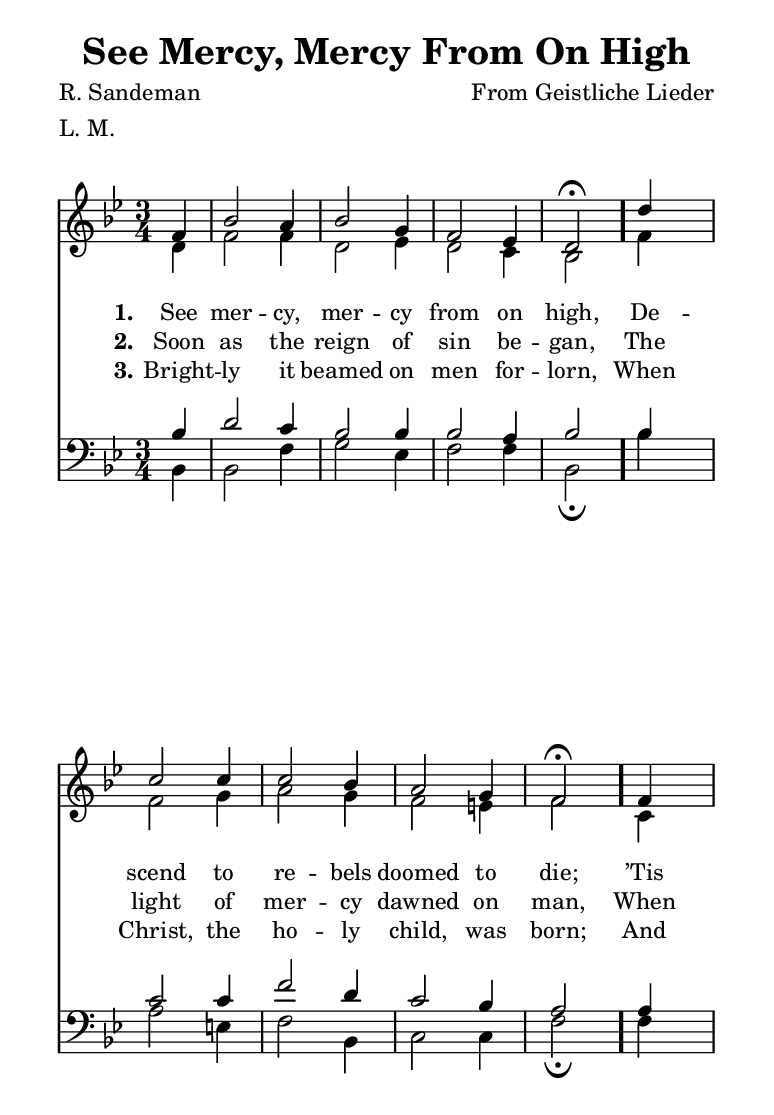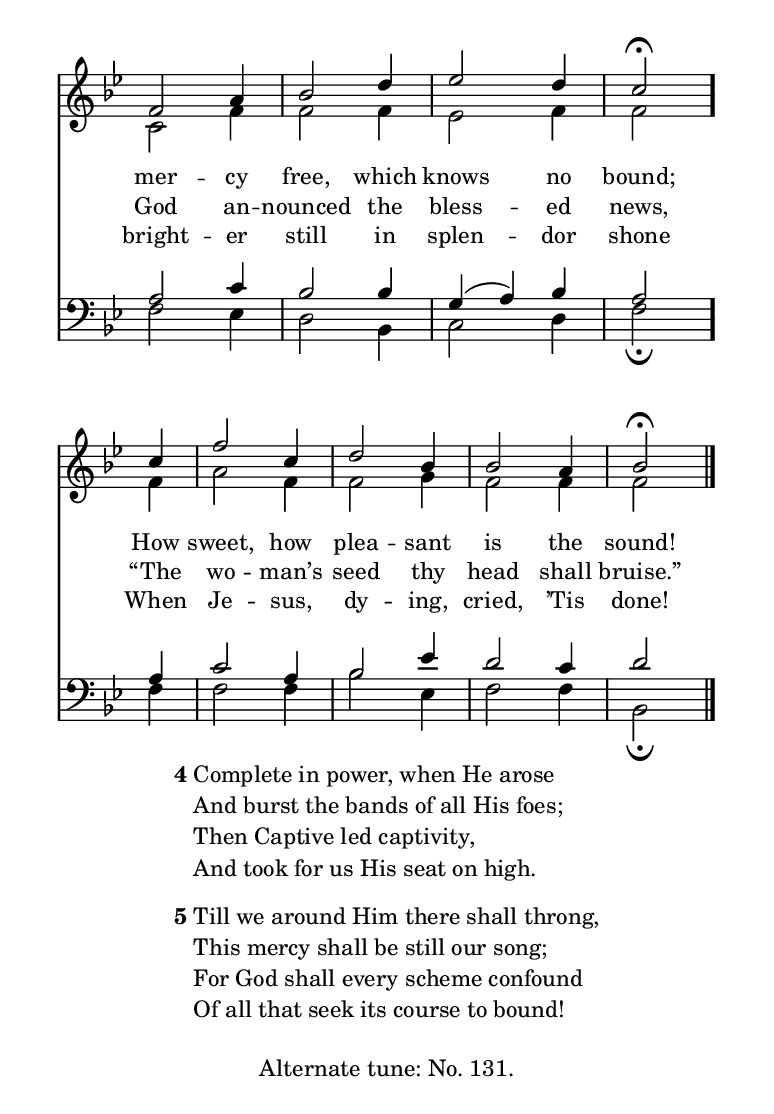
\include "common/global.ily"
\paper {
  \include "common/paper.ily"
  %ragged-bottom = ##t
  %ragged-last-bottom = ##t
  systems-per-page = #(cond (is-eogsized 3) (#t #f))
  %page-count = ##f
}

\header{
  hymnnumber = "116"
  title = "See Mercy, Mercy From On High"
  tunename = "Dusseldorf"
  meter = "L. M."
  poet = "R. Sandeman"
  composer = "From Geistliche Lieder"
  %copyright = ""
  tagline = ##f
}

% for fermata in MIDI
ta = { \tempo 4=100 }
tb = { \tempo 4=50 }

patternAA = { \ta c4 | c2 c4 | c2 c4 | c2 c4 | \tb c2 \fermata }
patternAB = { \ta c4 | c2 c4 | c2 c4 | c2 c4 | \tb c2          }

patternBA = { \ta c4 | c2 c4 | c2 c4 | c4( c4) c4 | \tb c2     }

global = {
  \include "common/overrides.ily"
  \override Staff.TimeSignature.style = #'()
  \time 3/4
  \override Score.MetronomeMark.transparent = ##t % hide all fermata changes too
  \ta
  \key bes \major
  \partial 4
  \autoBeamOff
}

notesSoprano = {
\global
\relative c' {

  \changePitch \patternAA { f | bes a | bes g | f ees | d }
  \changePitch \patternAA { d' | c c | c bes | a g | f }
  \changePitch \patternAA { f | f a | bes d | ees d | c }
  \changePitch \patternAA { c | f c | d bes | bes a | bes }

  \bar "|."

}
}

notesAlto = {
\global
\relative e' {

  \changePitch \patternAB { d | f f | d ees | d c | bes }
  \changePitch \patternAB { f' | f g | a g | f e | f }
  \changePitch \patternAB { c | c f | f f | ees f | f }
  \changePitch \patternAB { f | a f | f g | f f | f }

}
}

notesTenor = {
\global
\relative a {

  \changePitch \patternAB { bes | d c | bes bes | bes a | bes }
  \changePitch \patternAB { bes | c c | f d | c bes | a }
  \changePitch \patternBA { a | a c | bes bes | g( a) bes | a }
  \changePitch \patternAB { a | c a | bes ees | d c | d }

}
}

notesBass = {
\global
\relative f, {

  \changePitch \patternAA { bes | bes f' | g ees | f f | bes, }
  \changePitch \patternAA { bes' | a e | f bes, | c c | f }
  \changePitch \patternAA { f | f ees | d bes | c d | f }
  \changePitch \patternAA { f | f f | bes ees, | f f | bes, }

}
}

wordsA = \lyricmode {
\set stanza = "1."

See mer -- cy, mer -- cy from on high, \bar "."
De -- scend to re -- bels doomed to die; \bar "."
’Tis mer -- cy free, which knows no bound; \bar "."
How sweet, how plea -- sant is the sound! \bar "."

}

wordsB = \lyricmode {
\set stanza = "2."

Soon as the reign of sin be -- gan,
The light of mer -- cy dawned on man,
When God an -- nounced the bless -- ed news,
“The wo -- man’s seed thy head shall bruise.”

}

wordsC = \lyricmode {
\set stanza = "3."

Bright -- ly it beamed on men for -- lorn,
When Christ, the ho -- ly child, was born;
And bright -- er still in splen -- dor shone
When Je -- sus, dy -- ing, cried, ’Tis done!

}

wordsD = \markuplist {

\line { Complete in power, when He arose }
\line { And burst the bands of all His foes; }
\line { Then Captive led captivity, }
\line { And took for us His seat on high. }

}

wordsE = \markuplist {

\line { Till we around Him there shall throng, }
\line { This mercy shall be still our song; }
\line { For God shall every scheme confound }
\line { Of all that seek its course to bound! }

}

\score {
  \context ChoirStaff <<
    \context Staff = upper <<
      \set ChoirStaff.systemStartDelimiter = #'SystemStartBar
      \context Voice  = sopranos { \voiceOne << \notesSoprano >> }
      \context Voice  = altos { \voiceTwo << \notesAlto >> }
      \context Lyrics = one   \lyricsto sopranos \wordsA
      \context Lyrics = two   \lyricsto sopranos \wordsB
      \context Lyrics = three \lyricsto sopranos \wordsC
    >>
    \context Staff = men <<
      \clef bass
      \context Voice  = tenors { \voiceOne << \notesTenor >> }
      \context Voice  = basses { \voiceTwo << \notesBass >> }
    >>
  >>
  \layout {
    \include "common/layout.ily"
  }
  \midi{
    \include "common/midi.ily"
  }
}

\noPageBreak

\markup { \fill-line { \column {
  \line{ \bold 4 \column { \wordsD } } \combine \null \vspace #0.4
  \line{ \bold 5 \column { \wordsE } } \combine \null \vspace #0.4
} } }

\noPageBreak \markup { \vspace #2 \fill-line { \raise #2 \line { Alternate tune: No. 131. } } }

\version "2.18.0"  % necessary for upgrading to future LilyPond versions.

% vi:set et ts=2 sw=2 ai nocindent syntax=lilypond:
